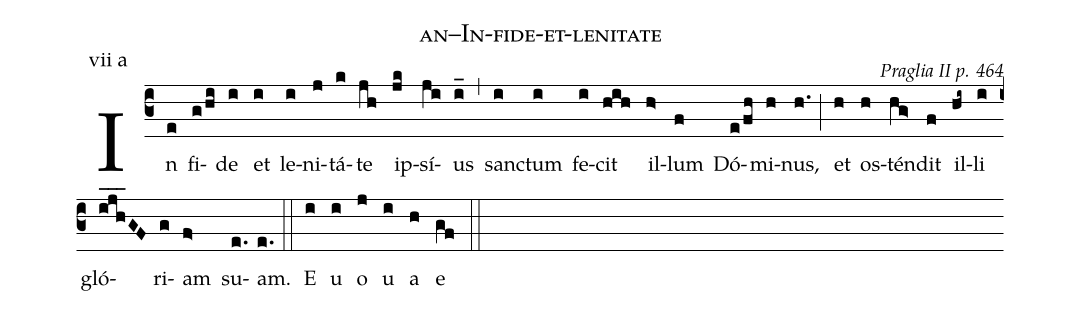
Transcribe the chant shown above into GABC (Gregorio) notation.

name: an--In-fide-et-lenitate;
commentary: Praglia II p. 464;
annotation: vii a ;
%%
(c3) In(e) fi(g/hi)de(i) et(i) le(i)ni(j)tá(k)te(jh) ip(jk)sí(ji)us(i_) (,)
sanc(i)tum(i) fe(i)cit(hih) il(h>)lum(f) Dó(e/fh)mi(h)nus,(h.) (;)
et(h) os(h)tén(hg>)dit(f) il(hi~)li(i)
gló(i_j_h_GF)ri(g)am(f>) su(e.)am.(e.)
(::) E(i) u(i) o(j) u(i) a(h) e(gf) (::)
